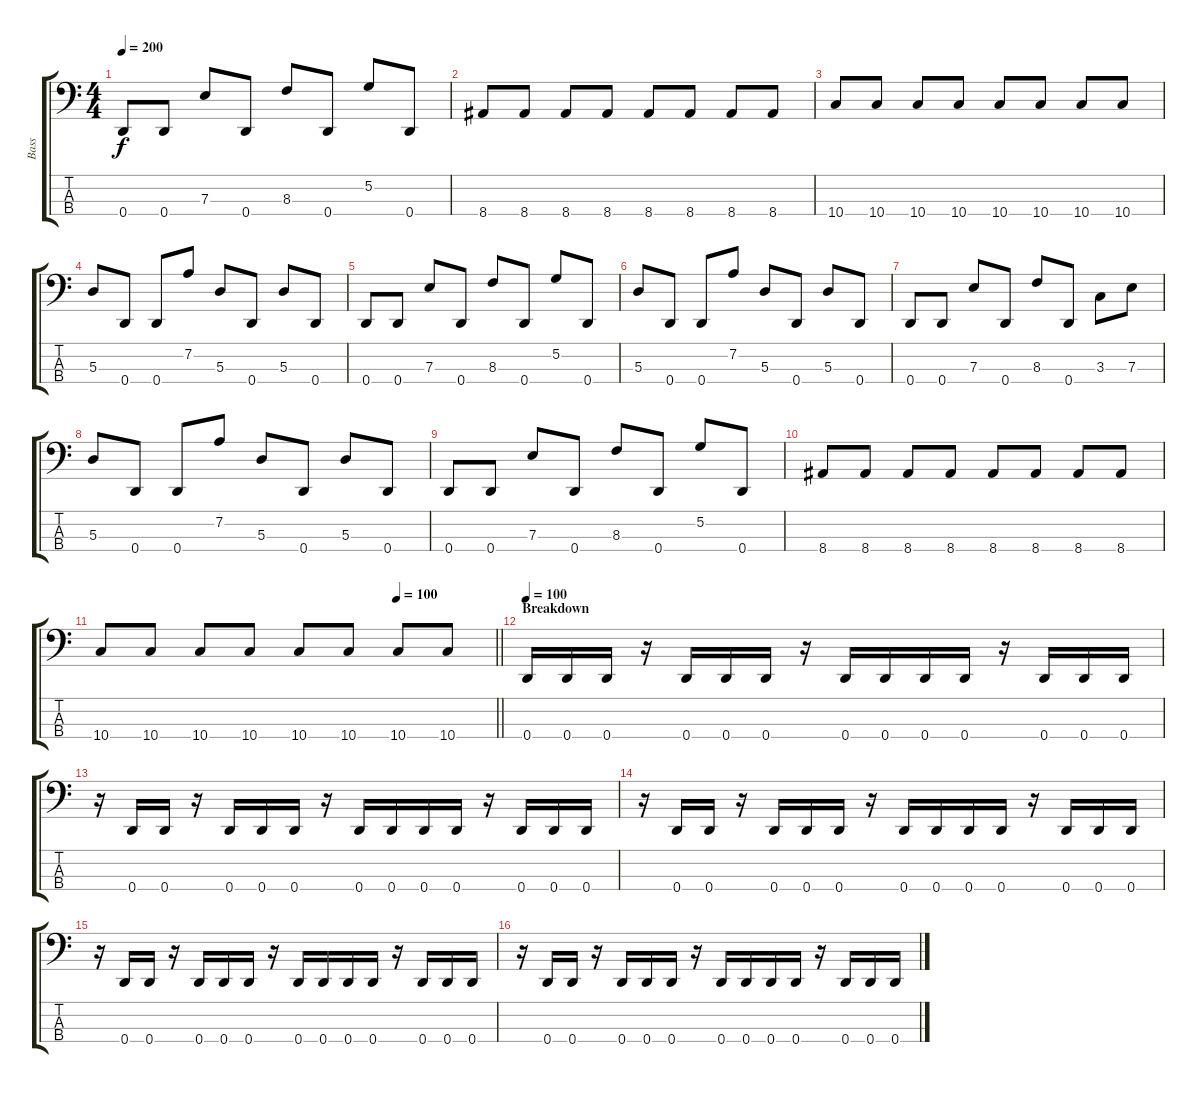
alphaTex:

\track ("Bass" "Bass") {instrument electricbasspick}
\staff {score tabs}
\tuning (G2 D2 A1 D1) {hide}
\ts (4 4)
\tempo 200
\clef f4
\ks c
0.4.8{dy f} 0.4.8 7.3.8 0.4.8 8.3.8 0.4.8 5.2.8 0.4.8 |
8.4.8 8.4.8 8.4.8 8.4.8 8.4.8 8.4.8 8.4.8 8.4.8 |
10.4.8 10.4.8 10.4.8 10.4.8 10.4.8 10.4.8 10.4.8 10.4.8 |
5.3.8 0.4.8 0.4.8 7.2.8 5.3.8 0.4.8 5.3.8 0.4.8 |
0.4.8 0.4.8 7.3.8 0.4.8 8.3.8 0.4.8 5.2.8 0.4.8 |
5.3.8 0.4.8 0.4.8 7.2.8 5.3.8 0.4.8 5.3.8 0.4.8 |
0.4.8 0.4.8 7.3.8 0.4.8 8.3.8 0.4.8 3.3.8 7.3.8 |
5.3.8 0.4.8 0.4.8 7.2.8 5.3.8 0.4.8 5.3.8 0.4.8 |
0.4.8 0.4.8 7.3.8 0.4.8 8.3.8 0.4.8 5.2.8 0.4.8 |
8.4.8 8.4.8 8.4.8 8.4.8 8.4.8 8.4.8 8.4.8 8.4.8 |
\tempo (100 0.75)
\barLineRight lightlight
10.4.8 10.4.8 10.4.8 10.4.8 10.4.8 10.4.8 10.4.8 10.4.8 |
\section ("" "Breakdown")
\tempo 100
0.4.16 0.4.16 0.4.16 r.16 0.4.16 0.4.16 0.4.16 r.16 0.4.16 0.4.16 0.4.16 0.4.16 r.16 0.4.16 0.4.16 0.4.16 |
r.16 0.4.16 0.4.16 r.16 0.4.16 0.4.16 0.4.16 r.16 0.4.16 0.4.16 0.4.16 0.4.16 r.16 0.4.16 0.4.16 0.4.16 |
r.16 0.4.16 0.4.16 r.16 0.4.16 0.4.16 0.4.16 r.16 0.4.16 0.4.16 0.4.16 0.4.16 r.16 0.4.16 0.4.16 0.4.16 |
r.16 0.4.16 0.4.16 r.16 0.4.16 0.4.16 0.4.16 r.16 0.4.16 0.4.16 0.4.16 0.4.16 r.16 0.4.16 0.4.16 0.4.16 |
r.16 0.4.16 0.4.16 r.16 0.4.16 0.4.16 0.4.16 r.16 0.4.16 0.4.16 0.4.16 0.4.16 r.16 0.4.16 0.4.16 0.4.16
